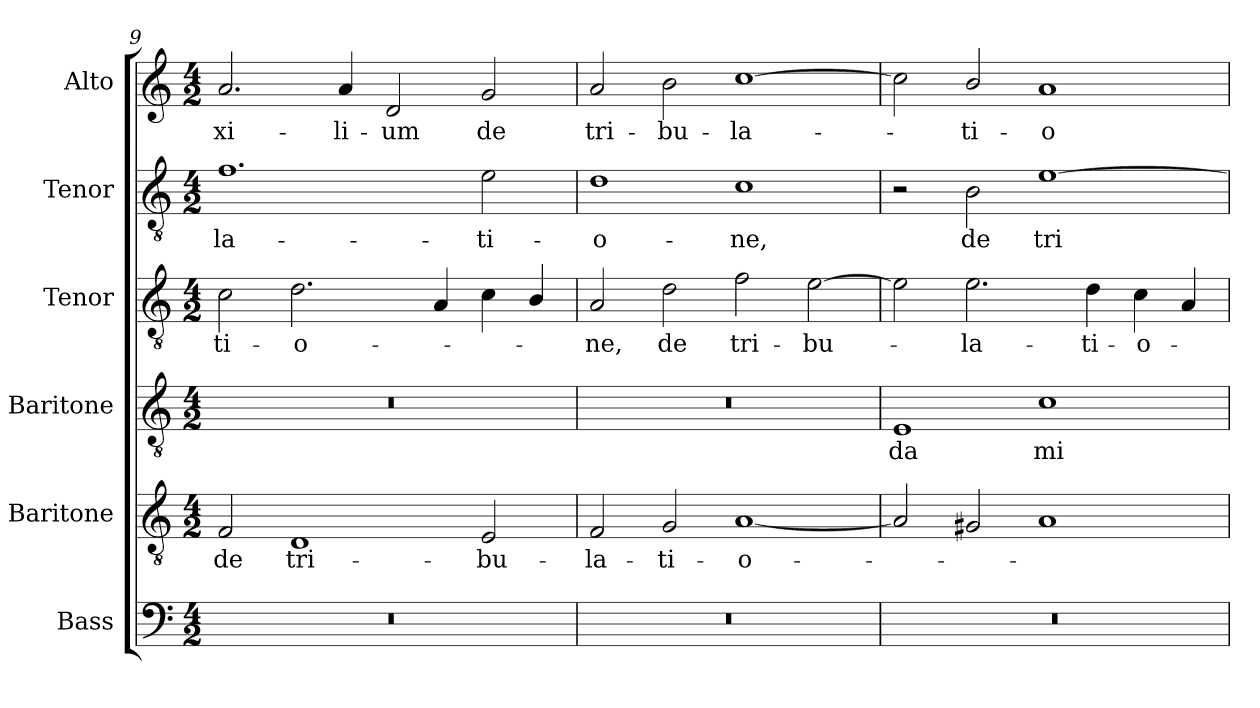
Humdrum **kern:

**kern	**kern	**text	**kern	**text	**kern	**text	**kern	**text	**kern	**text
*part6	*part5	*part5	*part4	*part4	*part3	*part3	*part2	*part2	*part1	*part1
*staff6	*staff5	*staff5	*staff4	*staff4	*staff3	*staff3	*staff2	*staff2	*staff1	*staff1
*I"Bass	*I"Baritone	*	*I"Baritone	*	*I"Tenor	*	*I"Tenor	*	*I"Alto	*
*I'B.	*I'Bar.	*	*I'Bar.	*	*I'T.	*	*I'T.	*	*I'A.	*
*clefF4	*clefGv2	*	*clefGv2	*	*clefGv2	*	*clefGv2	*	*clefG2	*
*	*ITrd7c12	*	*ITrd7c12	*	*ITrd7c12	*	*ITrd7c12	*	*	*
*k[]	*k[]	*	*k[]	*	*k[]	*	*k[]	*	*k[]	*
*C:	*C:	*	*C:	*	*C:	*	*C:	*	*C:	*
*M4/2	*M4/2	*	*M4/2	*	*M4/2	*	*M4/2	*	*M4/2	*
=9	=9	=9	=9	=9	=9	=9	=9	=9	=9	=9
!LO:N:vis=1	!	!	!	!	!	!	!	!	!	!
!	!	!LO:LY:b:color=#000000	!LO:N:vis=1	!	!	!	!	!	!	!
!	!	!	!	!	!	!LO:LY:b:color=#000000	!	!	!	!
!	!	!	!	!	!	!	!	!LO:LY:b:color=#000000	!	!
!	!	!	!	!	!	!	!	!	!	!LO:LY:b:color=#000000
0r	2FFi/	de	0r	.	2Ci\	-ti-	1.Fi	-la-	2.ai/	-xi-
!	!	!LO:LY:b:color=#000000	!	!	!	!	!	!	!	!
!	!	!	!	!	!	!LO:LY:b:color=#000000	!	!	!	!
.	1DDi	tri-	.	.	2.Di\	-o-	.	.	.	.
!	!	!	!	!	!	!	!	!	!	!LO:LY:b:color=#000000
.	.	.	.	.	.	.	.	.	4ai/	-li-
!	!	!	!	!	!	!	!	!	!	!LO:LY:b:color=#000000
.	.	.	.	.	.	.	.	.	2di/	-um
.	.	.	.	.	4AAi/	.	.	.	.	.
!	!	!LO:LY:b:color=#000000	!	!	!	!	!	!	!	!
!	!	!	!	!	!	!	!	!LO:LY:b:color=#000000	!	!
!	!	!	!	!	!	!	!	!	!	!LO:LY:b:color=#000000
.	2EEi/	-bu-	.	.	4Ci\	.	2Ei\	-ti-	2gi/	de
.	.	.	.	.	4BBi/	.	.	.	.	.
=10	=10	=10	=10	=10	=10	=10	=10	=10	=10	=10
!LO:N:vis=1	!	!	!	!	!	!	!	!	!	!
!	!	!LO:LY:b:color=#000000	!LO:N:vis=1	!	!	!	!	!	!	!
!	!	!	!	!	!	!LO:LY:b:color=#000000	!	!	!	!
!	!	!	!	!	!	!	!	!LO:LY:b:color=#000000	!	!
!	!	!	!	!	!	!	!	!	!	!LO:LY:b:color=#000000
0r	2FFi/	-la-	0r	.	2AAi/	-ne,	1Di	-o-	2ai/	tri-
!	!	!LO:LY:b:color=#000000	!	!	!	!	!	!	!	!
!	!	!	!	!	!	!LO:LY:b:color=#000000	!	!	!	!
!	!	!	!	!	!	!	!	!	!	!LO:LY:b:color=#000000
.	2GGi/	-ti-	.	.	2Di\	de	.	.	2bi\	-bu-
!	!	!LO:LY:b:color=#000000	!	!	!	!	!	!	!	!
!	!	!	!	!	!	!LO:LY:b:color=#000000	!	!	!	!
!	!	!	!	!	!	!	!	!LO:LY:b:color=#000000	!	!
!	!	!	!	!	!	!	!	!	!	!LO:LY:b:color=#000000
.	[1AAi	-o-	.	.	2Fi\	tri-	1Ci	-ne,	[1cci	-la-
!	!	!	!	!	!	!LO:LY:b:color=#000000	!	!	!	!
.	.	.	.	.	[2Ei\	-bu-	.	.	.	.
!!LO:PB:g=z
=11	=11	=11	=11	=11	=11	=11	=11	=11	=11	=11
!LO:N:vis=1	!	!	!	!	!	!	!	!	!	!
!	!	!	!	!LO:LY:b:color=#000000	!	!	!	!	!	!
0r	2AAi/]	.	1EEi	da	2Ei\]	.	2r	.	2cci\]	.
!	!	!	!	!	!	!LO:LY:b:color=#000000	!	!	!	!
!	!	!	!	!	!	!	!	!LO:LY:b:color=#000000	!	!
!	!	!	!	!	!	!	!	!	!	!LO:LY:b:color=#000000
.	2GG#Xi/	.	.	.	2.Ei\	-la-	2BBi\	de	2bi/	-ti-
!	!	!	!	!LO:LY:b:color=#000000	!	!	!	!	!	!
!	!	!	!	!	!	!	!	!LO:LY:b:color=#000000	!	!
!	!	!	!	!	!	!	!	!	!	!LO:LY:b:color=#000000
.	1AAi	.	1Ci	mi-	.	.	[1Ei	tri-	1ai	-o-
!	!	!	!	!	!	!LO:LY:b:color=#000000	!	!	!	!
.	.	.	.	.	4Di\	-ti-	.	.	.	.
!	!	!	!	!	!	!LO:LY:b:color=#000000	!	!	!	!
.	.	.	.	.	4Ci\	-o-	.	.	.	.
.	.	.	.	.	4AAi/	.	.	.	.	.
=	=	=	=	=	=	=	=	=	=	=
*-	*-	*-	*-	*-	*-	*-	*-	*-	*-	*-
